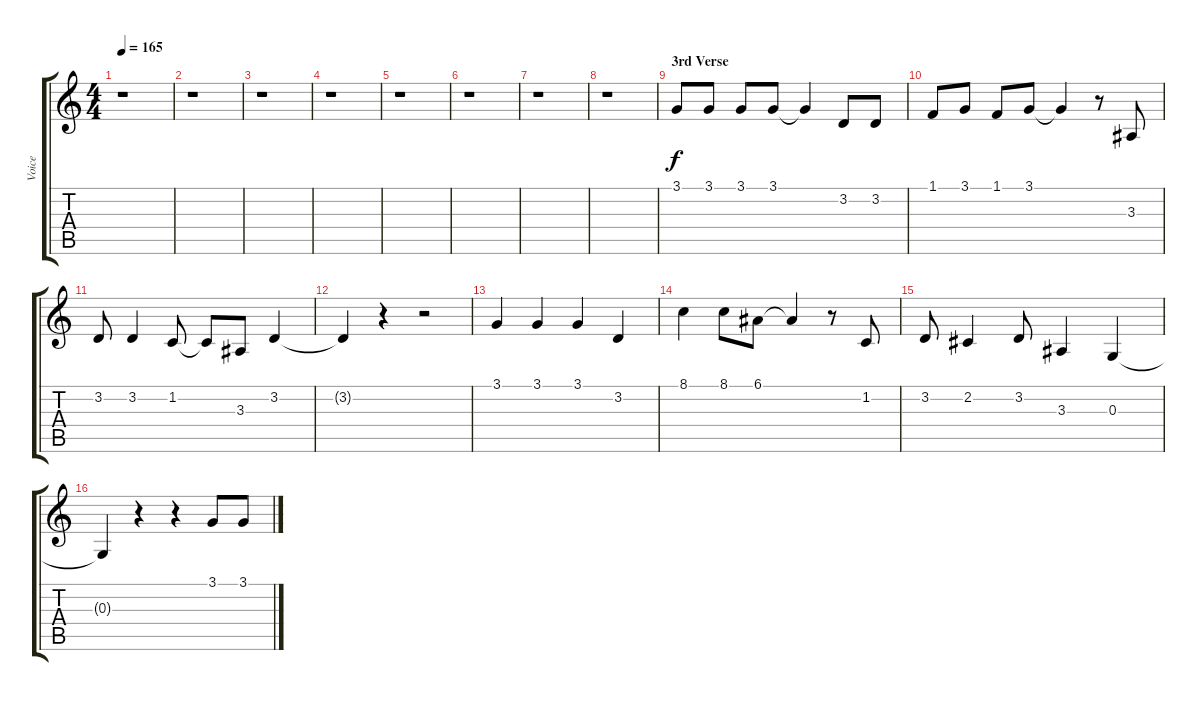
\track ("Voice" "Voice") {instrument lead6voice}
\staff {score tabs}
\tuning (E4 B3 G3 D3 A2 E2) {hide}
\ts (4 4)
\tempo 165
\clef g2
\ks c
r.1{dy f} |
r.1 |
r.1 |
r.1 |
r.1 |
r.1 |
r.1 |
r.1 |
\section ("" "3rd Verse")
3.1.8 3.1.8 3.1.8 3.1.8 3.1{t}.4 3.2.8 3.2.8 |
1.1.8 3.1.8 1.1.8 3.1.8 3.1{t}.4 r.8 3.3.8 |
3.2.8 3.2.4 1.2.8 1.2{t}.8 3.3.8 3.2.4 |
3.2{t}.4 r.4 r.2 |
3.1.4 3.1.4 3.1.4 3.2.4 |
8.1.4 8.1.8 6.1.8 6.1{t}.4 r.8 1.2.8 |
3.2.8 2.2.4 3.2.8 3.3.4 0.3.4 |
0.3{t}.4 r.4 r.4 3.1.8 3.1.8
